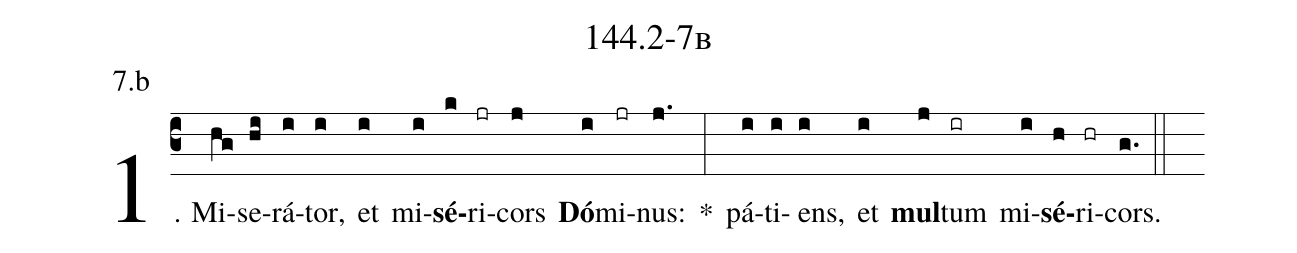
name: 144.2-7b;
annotation: 7.b;
%%
(c3)1. Mi(hg)se(hi)rá(i)tor,(i) et(i) mi(i)<b>sé</b>(k)ri(jr)cors(j) <b>Dó</b>(i)mi(jr)nus:(j.) *(:) pá(i)ti(i)ens,(i) et(i) <b>mul</b>(j)tum(ir) mi(i)<b>sé</b>(h)ri(hr)cors.(g.) (::)
